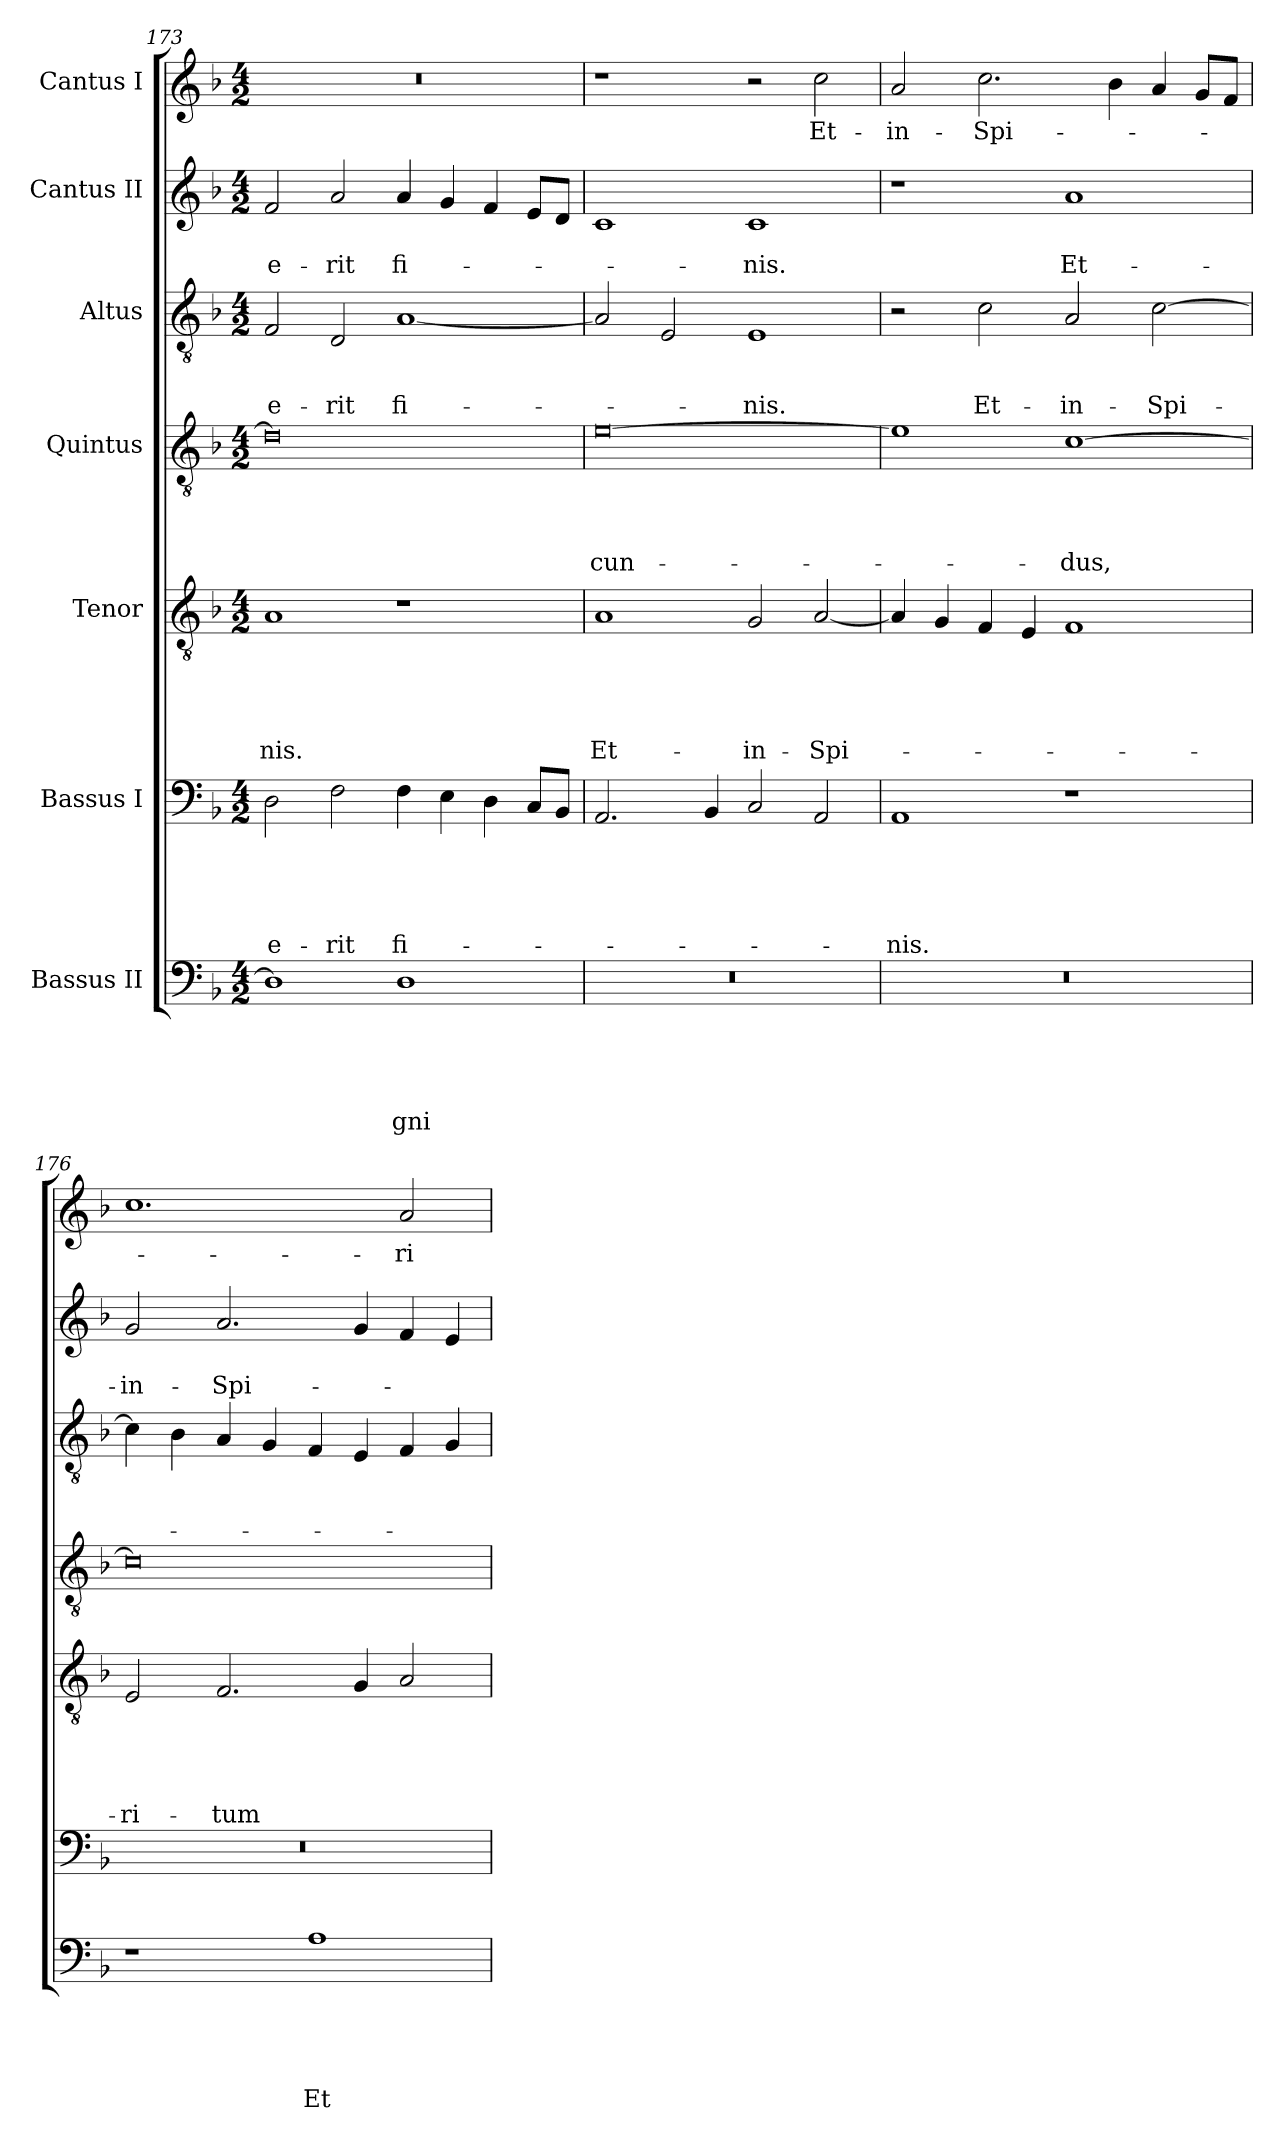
**kern	**text	**text	**text	**text	**text	**kern	**text	**text	**text	**text	**text	**kern	**text	**text	**text	**text	**text	**kern	**text	**text	**text	**text	**kern	**text	**text	**text	**kern	**text	**text	**kern	**text
*part7	*part7	*part7	*part7	*part7	*part7	*part6	*part6	*part6	*part6	*part6	*part6	*part5	*part5	*part5	*part5	*part5	*part5	*part4	*part4	*part4	*part4	*part4	*part3	*part3	*part3	*part3	*part2	*part2	*part2	*part1	*part1
*staff7	*staff7	*staff7	*staff7	*staff7	*staff7	*staff6	*staff6	*staff6	*staff6	*staff6	*staff6	*staff5	*staff5	*staff5	*staff5	*staff5	*staff5	*staff4	*staff4	*staff4	*staff4	*staff4	*staff3	*staff3	*staff3	*staff3	*staff2	*staff2	*staff2	*staff1	*staff1
*I"Bassus II	*	*	*	*	*	*I"Bassus I	*	*	*	*	*	*I"Tenor	*	*	*	*	*	*I"Quintus	*	*	*	*	*I"Altus	*	*	*	*I"Cantus II	*	*	*I"Cantus I	*
*clefF4	*	*	*	*	*	*clefF4	*	*	*	*	*	*clefGv2	*	*	*	*	*	*clefGv2	*	*	*	*	*clefGv2	*	*	*	*clefG2	*	*	*clefG2	*
*k[b-]	*	*	*	*	*	*k[b-]	*	*	*	*	*	*k[b-]	*	*	*	*	*	*k[b-]	*	*	*	*	*k[b-]	*	*	*	*k[b-]	*	*	*k[b-]	*
*M4/2	*	*	*	*	*	*M4/2	*	*	*	*	*	*M4/2	*	*	*	*	*	*M4/2	*	*	*	*	*M4/2	*	*	*	*M4/2	*	*	*M4/2	*
=173	=173	=173	=173	=173	=173	=173	=173	=173	=173	=173	=173	=173	=173	=173	=173	=173	=173	=173	=173	=173	=173	=173	=173	=173	=173	=173	=173	=173	=173	=173	=173
1D\]	.	.	.	.	.	2D\	.	.	.	.	e-	1A/	.	.	.	.	-nis.	0d\]	.	.	.	.	2F/	.	.	e-	2f/	.	e-	0r	.
.	.	.	.	.	.	2F\	.	.	.	.	-rit	.	.	.	.	.	.	.	.	.	.	.	2D/	.	.	-rit	2a/	.	-rit	.	.
1D\	.	.	.	.	-gni	4F\	.	.	.	.	fi-	1r	.	.	.	.	.	.	.	.	.	.	[1A/	.	.	fi-	4a/	.	fi-	.	.
.	.	.	.	.	.	4E\	.	.	.	.	.	.	.	.	.	.	.	.	.	.	.	.	.	.	.	.	4g/	.	.	.	.
.	.	.	.	.	.	4D\	.	.	.	.	.	.	.	.	.	.	.	.	.	.	.	.	.	.	.	.	4f/	.	.	.	.
.	.	.	.	.	.	8C/L	.	.	.	.	.	.	.	.	.	.	.	.	.	.	.	.	.	.	.	.	8e/L	.	.	.	.
.	.	.	.	.	.	8BB-/J	.	.	.	.	.	.	.	.	.	.	.	.	.	.	.	.	.	.	.	.	8d/J	.	.	.	.
=174	=174	=174	=174	=174	=174	=174	=174	=174	=174	=174	=174	=174	=174	=174	=174	=174	=174	=174	=174	=174	=174	=174	=174	=174	=174	=174	=174	=174	=174	=174	=174
0r	.	.	.	.	.	2.AA/	.	.	.	.	.	1A/	.	.	.	.	Et-	[0e\	.	.	.	-cun-	2A/]	.	.	.	1c/	.	.	1r	.
.	.	.	.	.	.	.	.	.	.	.	.	.	.	.	.	.	.	.	.	.	.	.	2E/	.	.	.	.	.	.	.	.
.	.	.	.	.	.	4BB-/	.	.	.	.	.	.	.	.	.	.	.	.	.	.	.	.	.	.	.	.	.	.	.	.	.
.	.	.	.	.	.	2C/	.	.	.	.	.	2G/	.	.	.	.	in-	.	.	.	.	.	1E/	.	.	-nis.	1c/	.	-nis.	2r	.
.	.	.	.	.	.	2AA/	.	.	.	.	.	[2A/	.	.	.	.	Spi-	.	.	.	.	.	.	.	.	.	.	.	.	2cc\	Et-
=175	=175	=175	=175	=175	=175	=175	=175	=175	=175	=175	=175	=175	=175	=175	=175	=175	=175	=175	=175	=175	=175	=175	=175	=175	=175	=175	=175	=175	=175	=175	=175
0r	.	.	.	.	.	1AA/	.	.	.	.	-nis.	4A/]	.	.	.	.	.	1e\]	.	.	.	.	2r	.	.	.	1r	.	.	2a/	in-
.	.	.	.	.	.	.	.	.	.	.	.	4G/	.	.	.	.	.	.	.	.	.	.	.	.	.	.	.	.	.	.	.
.	.	.	.	.	.	.	.	.	.	.	.	4F/	.	.	.	.	.	.	.	.	.	.	2c\	.	.	Et-	.	.	.	2.cc\	Spi-
.	.	.	.	.	.	.	.	.	.	.	.	4E/	.	.	.	.	.	.	.	.	.	.	.	.	.	.	.	.	.	.	.
.	.	.	.	.	.	1r	.	.	.	.	.	1F/	.	.	.	.	.	[1c\	.	.	.	-dus,	2A/	.	.	in-	1a/	.	Et-	.	.
.	.	.	.	.	.	.	.	.	.	.	.	.	.	.	.	.	.	.	.	.	.	.	.	.	.	.	.	.	.	4b-\	.
.	.	.	.	.	.	.	.	.	.	.	.	.	.	.	.	.	.	.	.	.	.	.	[2c\	.	.	Spi-	.	.	.	4a/	.
.	.	.	.	.	.	.	.	.	.	.	.	.	.	.	.	.	.	.	.	.	.	.	.	.	.	.	.	.	.	8g/L	.
.	.	.	.	.	.	.	.	.	.	.	.	.	.	.	.	.	.	.	.	.	.	.	.	.	.	.	.	.	.	8f/J	.
=176	=176	=176	=176	=176	=176	=176	=176	=176	=176	=176	=176	=176	=176	=176	=176	=176	=176	=176	=176	=176	=176	=176	=176	=176	=176	=176	=176	=176	=176	=176	=176
1r	.	.	.	.	.	0r	.	.	.	.	.	2E/	.	.	.	.	-ri-	0c\]	.	.	.	.	4c\]	.	.	.	2g/	.	in-	1.cc\	.
.	.	.	.	.	.	.	.	.	.	.	.	.	.	.	.	.	.	.	.	.	.	.	4B-\	.	.	.	.	.	.	.	.
.	.	.	.	.	.	.	.	.	.	.	.	2.F/	.	.	.	.	-tum	.	.	.	.	.	4A/	.	.	.	2.a/	.	Spi-	.	.
.	.	.	.	.	.	.	.	.	.	.	.	.	.	.	.	.	.	.	.	.	.	.	4G/	.	.	.	.	.	.	.	.
1A\	.	.	.	.	Et-	.	.	.	.	.	.	.	.	.	.	.	.	.	.	.	.	.	4F/	.	.	.	.	.	.	.	.
.	.	.	.	.	.	.	.	.	.	.	.	4G/	.	.	.	.	.	.	.	.	.	.	4E/	.	.	.	4g/	.	.	.	.
.	.	.	.	.	.	.	.	.	.	.	.	2A/	.	.	.	.	.	.	.	.	.	.	4F/	.	.	.	4f/	.	.	2a/	-ri-
.	.	.	.	.	.	.	.	.	.	.	.	.	.	.	.	.	.	.	.	.	.	.	4G/	.	.	.	4e/	.	.	.	.
=	=	=	=	=	=	=	=	=	=	=	=	=	=	=	=	=	=	=	=	=	=	=	=	=	=	=	=	=	=	=	=
*-	*-	*-	*-	*-	*-	*-	*-	*-	*-	*-	*-	*-	*-	*-	*-	*-	*-	*-	*-	*-	*-	*-	*-	*-	*-	*-	*-	*-	*-	*-	*-
